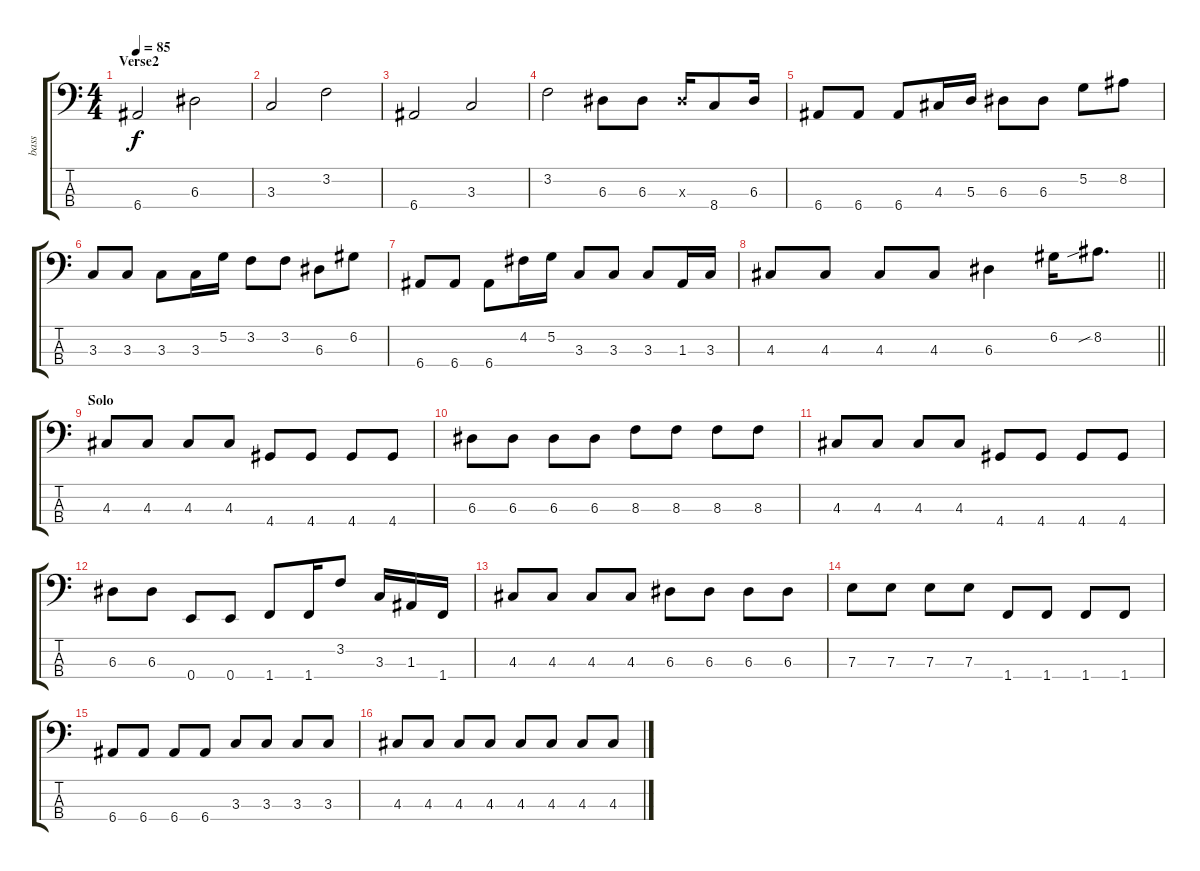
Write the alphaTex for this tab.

\track ("bass" "bass") {instrument electricbasspick}
\staff {score tabs}
\tuning (G2 D2 A1 E1) {hide}
\ts (4 4)
\section ("" "Verse2")
\tempo 85
\clef f4
\ks c
6.4.2{dy f} 6.3.2 |
3.3.2 3.2.2 |
6.4.2 3.3.2 |
3.2.2 6.3.8 6.3.8 6.3{x}.16 8.4.8 6.3.16 |
6.4.8 6.4.8 6.4.8 4.3.16 5.3.16 6.3.8 6.3.8 5.2.8 8.2.8 |
3.3.8 3.3.8 3.3.8 3.3.16 5.2.16 3.2.8 3.2.8 6.3.8 6.2.8 |
6.4.8 6.4.8 6.4.8 4.2.16 5.2.16 3.3.8 3.3.8 3.3.8 1.3.16 3.3.16 |
\barLineRight lightlight
4.3.8 4.3.8 4.3.8 4.3.8 6.3.4 6.2.16 8.2{sib}.8{d} |
\section ("" "Solo")
4.3.8 4.3.8 4.3.8 4.3.8 4.4.8 4.4.8 4.4.8 4.4.8 |
6.3.8 6.3.8 6.3.8 6.3.8 8.3.8 8.3.8 8.3.8 8.3.8 |
4.3.8 4.3.8 4.3.8 4.3.8 4.4.8 4.4.8 4.4.8 4.4.8 |
6.3.8 6.3.8 0.4.8 0.4.8 1.4.8 1.4.16 3.2.8 3.3.16 1.3.16 1.4.16 |
4.3.8 4.3.8 4.3.8 4.3.8 6.3.8 6.3.8 6.3.8 6.3.8 |
7.3.8 7.3.8 7.3.8 7.3.8 1.4.8 1.4.8 1.4.8 1.4.8 |
6.4.8 6.4.8 6.4.8 6.4.8 3.3.8 3.3.8 3.3.8 3.3.8 |
4.3.8 4.3.8 4.3.8 4.3.8 4.3.8 4.3.8 4.3.8 4.3.8
